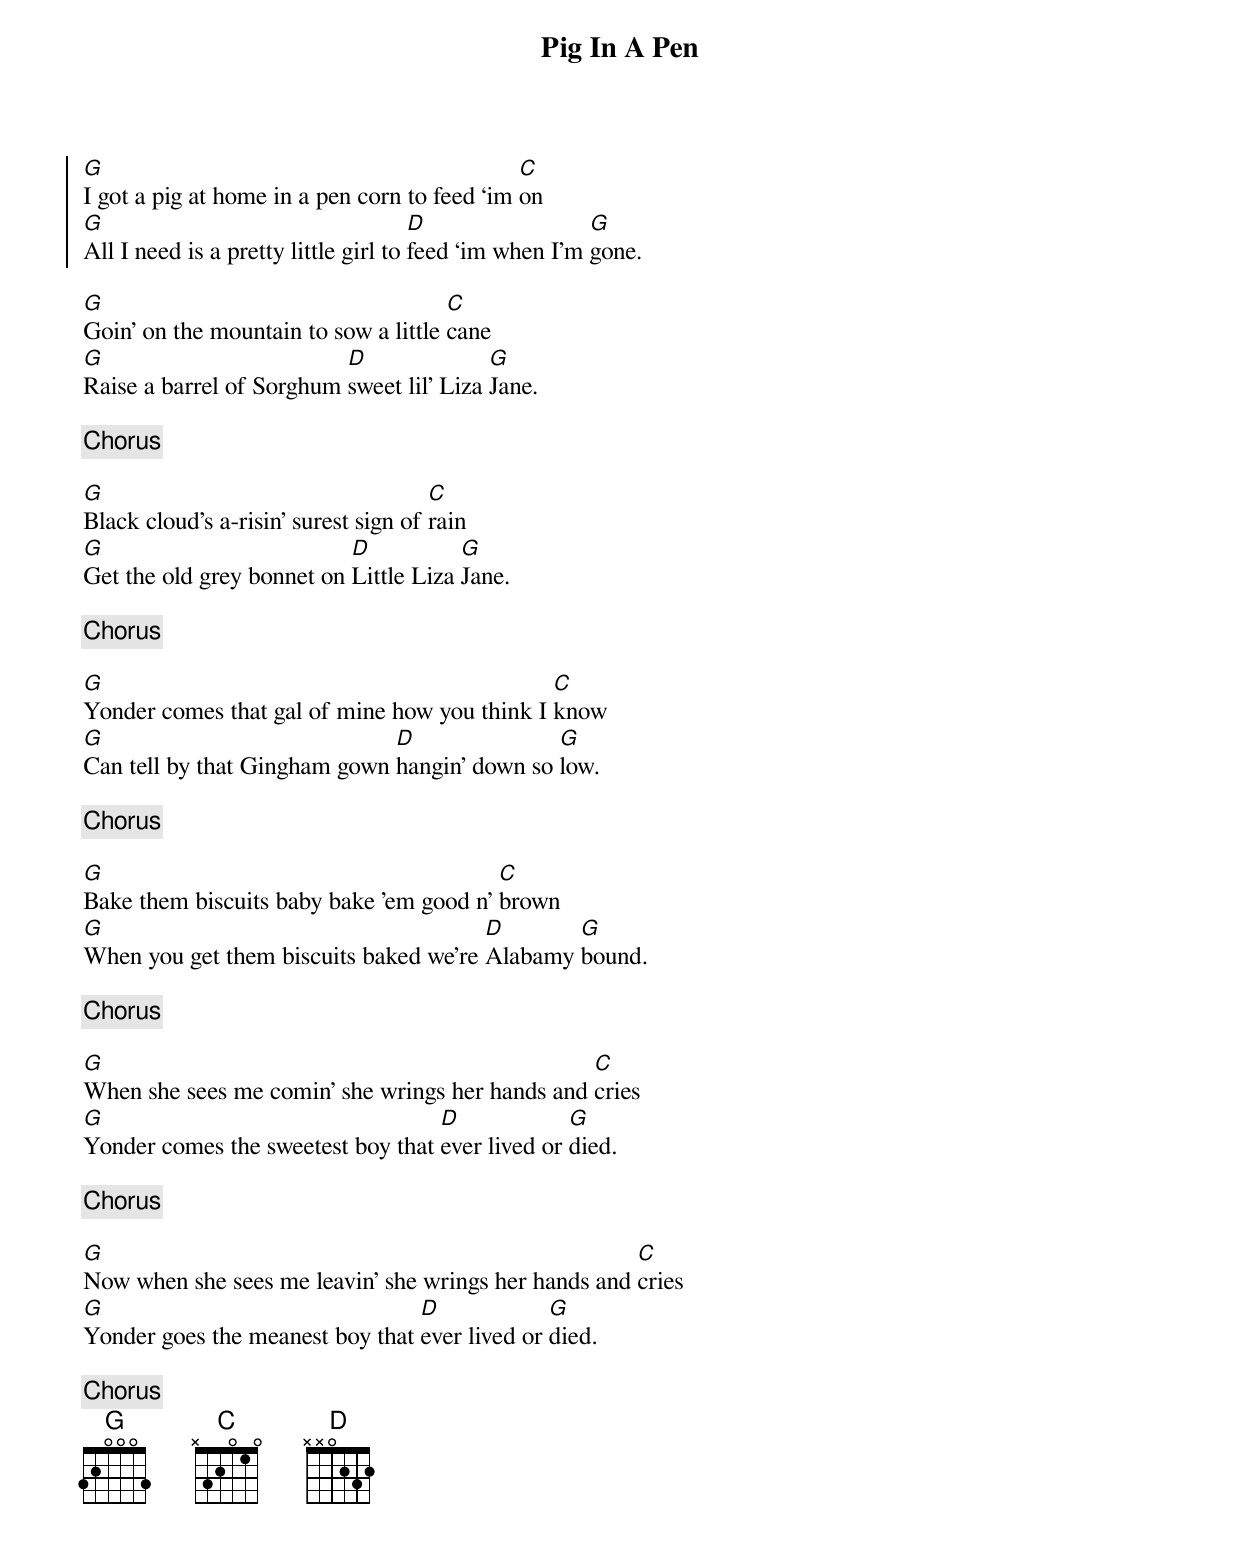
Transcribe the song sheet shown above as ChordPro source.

{title: Pig In A Pen}

{start_of_chorus}
[G]I got a pig at home in a pen corn to feed ‘im [C]on
[G]All I need is a pretty little girl to [D]feed ‘im when I’m [G]gone.
{end_of_chorus}

[G]Goin’ on the mountain to sow a little [C]cane
[G]Raise a barrel of Sorghum [D]sweet lil’ Liza [G]Jane.

{chorus}

[G]Black cloud’s a-risin’ surest sign of [C]rain
[G]Get the old grey bonnet on [D]Little Liza [G]Jane.

{chorus}

[G]Yonder comes that gal of mine how you think I [C]know
[G]Can tell by that Gingham gown [D]hangin’ down so [G]low.

{chorus}

[G]Bake them biscuits baby bake ’em good n’ [C]brown
[G]When you get them biscuits baked we’re [D]Alabamy [G]bound.

{chorus}

[G]When she sees me comin’ she wrings her hands and [C]cries
[G]Yonder comes the sweetest boy that [D]ever lived or [G]died.

{chorus}

[G]Now when she sees me leavin’ she wrings her hands and [C]cries
[G]Yonder goes the meanest boy that [D]ever lived or [G]died.

{chorus}
